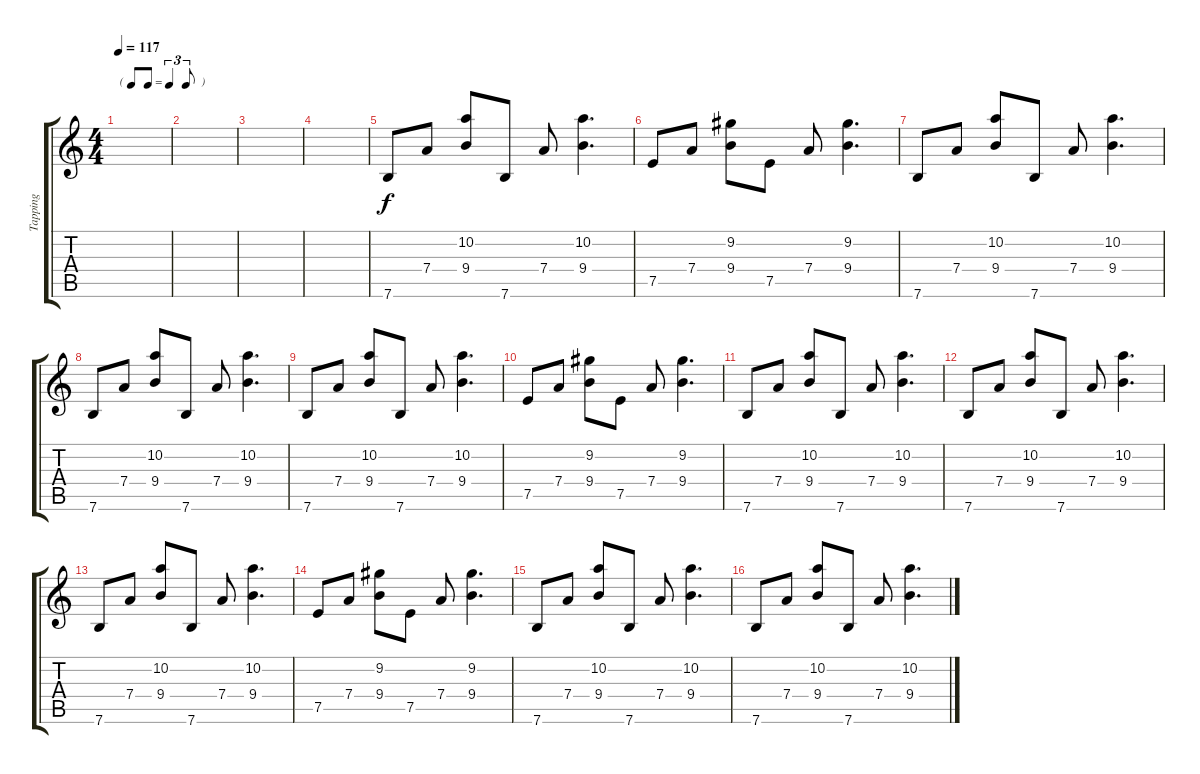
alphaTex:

\track ("Tapping" "Tapping") {instrument electricguitarjazz}
\staff {score tabs}
\tuning (E4 B3 G3 D3 A2 E2) {hide}
\ts (4 4)
\tf triplet8th
\tempo 117
\clef g2
\ks c
|
|
|
|
7.6.8 7.4.8 (10.2 9.4).8 7.6.8 7.4.8 (10.2 9.4).4{d} |
7.5.8 7.4.8 (9.2 9.4).8 7.5.8 7.4.8 (9.2 9.4).4{d} |
7.6.8 7.4.8 (10.2 9.4).8 7.6.8 7.4.8 (10.2 9.4).4{d} |
7.6.8 7.4.8 (10.2 9.4).8 7.6.8 7.4.8 (10.2 9.4).4{d} |
7.6.8 7.4.8 (10.2 9.4).8 7.6.8 7.4.8 (10.2 9.4).4{d} |
7.5.8 7.4.8 (9.2 9.4).8 7.5.8 7.4.8 (9.2 9.4).4{d} |
7.6.8 7.4.8 (10.2 9.4).8 7.6.8 7.4.8 (10.2 9.4).4{d} |
7.6.8 7.4.8 (10.2 9.4).8 7.6.8 7.4.8 (10.2 9.4).4{d} |
7.6.8 7.4.8 (10.2 9.4).8 7.6.8 7.4.8 (10.2 9.4).4{d} |
7.5.8 7.4.8 (9.2 9.4).8 7.5.8 7.4.8 (9.2 9.4).4{d} |
7.6.8 7.4.8 (10.2 9.4).8 7.6.8 7.4.8 (10.2 9.4).4{d} |
7.6.8 7.4.8 (10.2 9.4).8 7.6.8 7.4.8 (10.2 9.4).4{d}
